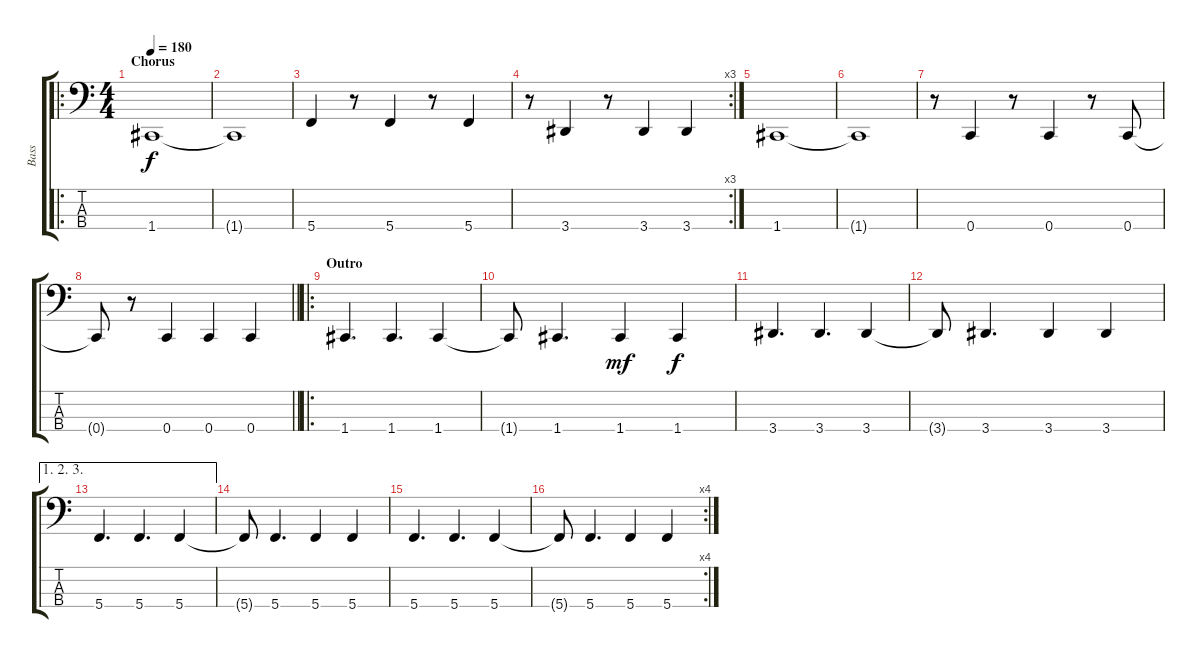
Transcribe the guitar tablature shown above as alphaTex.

\track ("Bass" "Bass") {instrument electricbassfinger}
\staff {score tabs}
\tuning (F2 C2 G1 C1) {hide}
\ro
\ts (4 4)
\section ("" "Chorus")
\tempo 180
\clef f4
\ks c
1.4.1{dy f} |
1.4{t}.1 |
5.4.4 r.8 5.4.4 r.8 5.4.4 |
\rc 3
r.8 3.4.4 r.8 3.4.4 3.4.4 |
1.4.1 |
1.4{t}.1 |
r.8 0.4.4 r.8 0.4.4 r.8 0.4.8 |
\barLineRight lightlight
0.4{t}.8 r.8 0.4.4 0.4.4 0.4.4 |
\ro
\section ("" "Outro")
1.4.4{d} 1.4.4{d} 1.4.4 |
1.4{t}.8 1.4.4{d} 1.4.4{dy mf} 1.4.4{dy f} |
3.4.4{d} 3.4.4{d} 3.4.4 |
3.4{t}.8 3.4.4{d} 3.4.4 3.4.4 |
\ae (1 2 3)
5.4.4{d} 5.4.4{d} 5.4.4 |
5.4{t}.8 5.4.4{d} 5.4.4 5.4.4 |
5.4.4{d} 5.4.4{d} 5.4.4 |
\rc 4
5.4{t}.8 5.4.4{d} 5.4.4 5.4.4
